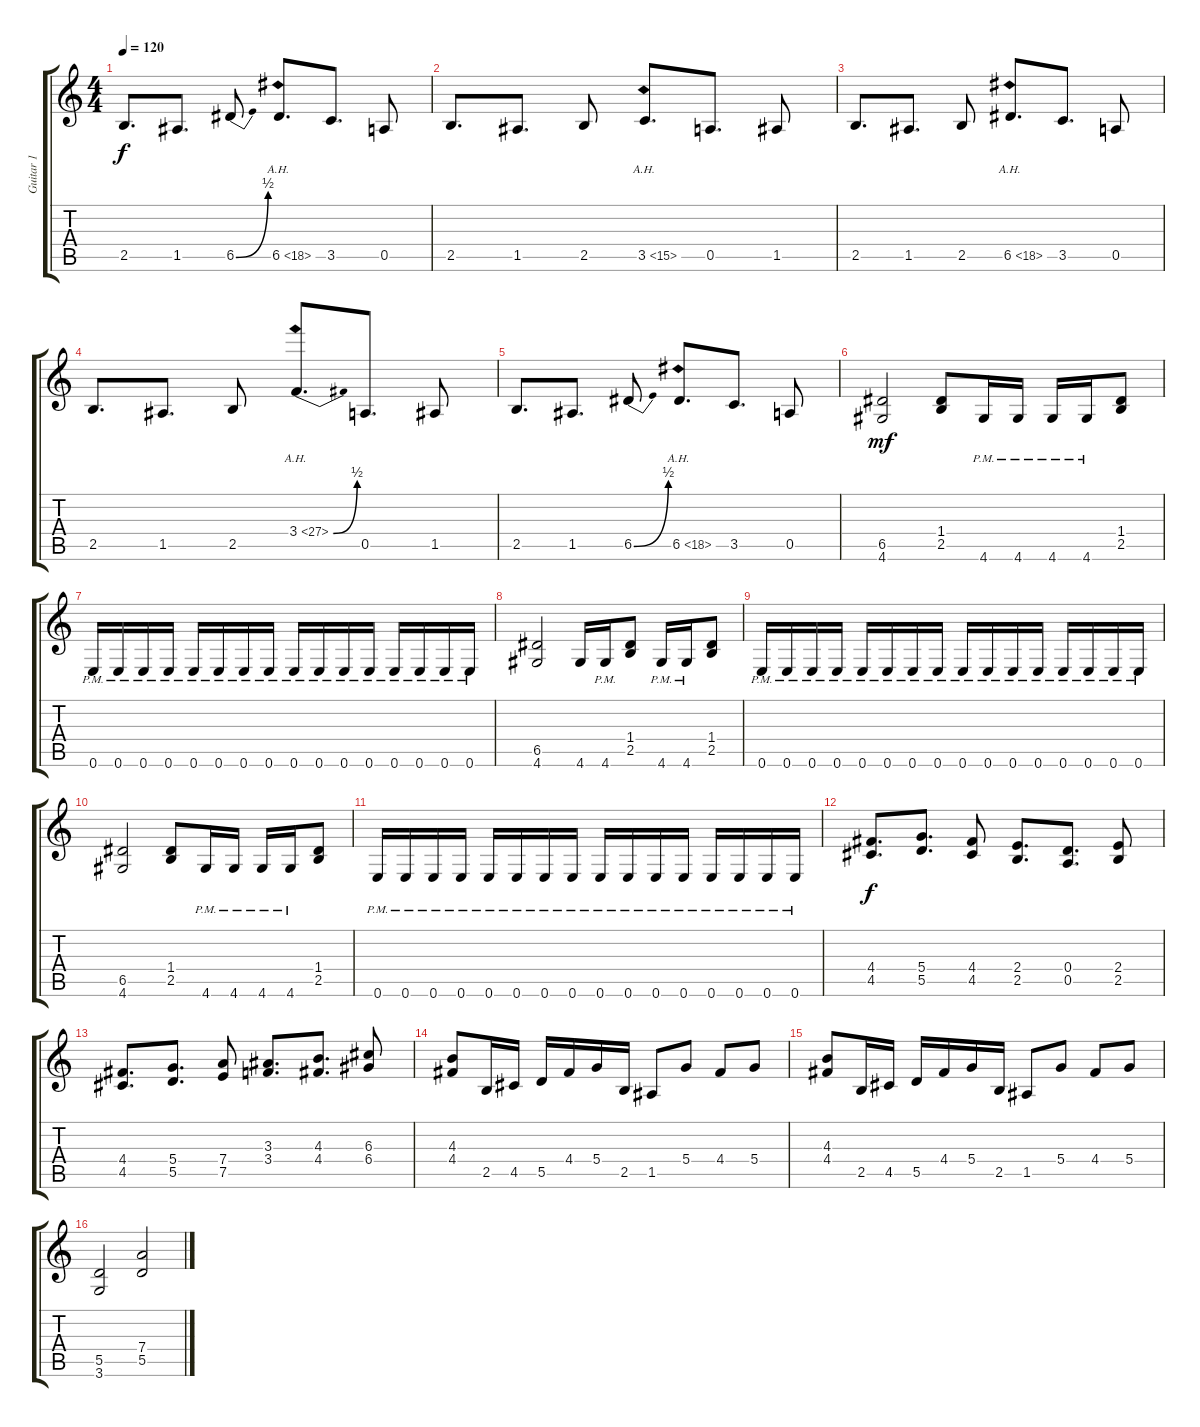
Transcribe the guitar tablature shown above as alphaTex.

\track ("Guitar 1" "Guitar 1") {instrument distortionguitar}
\staff {score tabs}
\tuning (E4 B3 G3 D3 A2 E2) {hide}
\ts (4 4)
\tempo 120
\clef g2
\ks c
2.5.8{d dy f} 1.5.8{d} 6.5{be (bend 0 0 60 2)}.8 6.5{ah 12}.8{d} 3.5.8{d} 0.5.8 |
2.5.8{d} 1.5.8{d} 2.5.8 3.5{ah 12}.8{d} 0.5.8{d} 1.5.8 |
2.5.8{d} 1.5.8{d} 2.5.8 6.5{ah 12}.8{d} 3.5.8{d} 0.5.8 |
2.5.8{d} 1.5.8{d} 2.5.8 3.4{be (bend 0 0 60 2) ah 24}.8{d} 0.5.8{d} 1.5.8 |
2.5.8{d} 1.5.8{d} 6.5{be (bend 0 0 60 2)}.8 6.5{ah 12}.8{d} 3.5.8{d} 0.5.8 |
(6.5 4.6).2{dy mf} (1.4 2.5).8 4.6{pm}.16 4.6{pm}.16 4.6{pm}.16 4.6{pm}.16 (1.4 2.5).8 |
0.6{pm}.16 0.6{pm}.16 0.6{pm}.16 0.6{pm}.16 0.6{pm}.16 0.6{pm}.16 0.6{pm}.16 0.6{pm}.16 0.6{pm}.16 0.6{pm}.16 0.6{pm}.16 0.6{pm}.16 0.6{pm}.16 0.6{pm}.16 0.6{pm}.16 0.6{pm}.16 |
(6.5 4.6).2 4.6.16 4.6{pm}.16 (1.4 2.5).8 4.6{pm}.16 4.6{pm}.16 (1.4 2.5).8 |
0.6{pm}.16 0.6{pm}.16 0.6{pm}.16 0.6{pm}.16 0.6{pm}.16 0.6{pm}.16 0.6{pm}.16 0.6{pm}.16 0.6{pm}.16 0.6{pm}.16 0.6{pm}.16 0.6{pm}.16 0.6{pm}.16 0.6{pm}.16 0.6{pm}.16 0.6{pm}.16 |
(6.5 4.6).2 (1.4 2.5).8 4.6{pm}.16 4.6{pm}.16 4.6{pm}.16 4.6{pm}.16 (1.4 2.5).8 |
0.6{pm}.16 0.6{pm}.16 0.6{pm}.16 0.6{pm}.16 0.6{pm}.16 0.6{pm}.16 0.6{pm}.16 0.6{pm}.16 0.6{pm}.16 0.6{pm}.16 0.6{pm}.16 0.6{pm}.16 0.6{pm}.16 0.6{pm}.16 0.6{pm}.16 0.6{pm}.16 |
(4.4 4.5).8{d dy f} (5.4 5.5).8{d} (4.4 4.5).8 (2.4 2.5).8{d} (0.4 0.5).8{d} (2.4 2.5).8 |
(4.4 4.5).8{d} (5.4 5.5).8{d} (7.4 7.5).8 (3.3 3.4).8{d} (4.3 4.4).8{d} (6.3 6.4).8 |
(4.3 4.4).8{volume 16} 2.5.16 4.5.16 5.5.16 4.4.16 5.4.16 2.5.16 1.5.8 5.4.8 4.4.8 5.4.8 |
(4.3 4.4).8 2.5.16 4.5.16 5.5.16 4.4.16 5.4.16 2.5.16 1.5.8 5.4.8 4.4.8 5.4.8 |
(5.5 3.6).2{volume 12} (7.4 5.5).2
